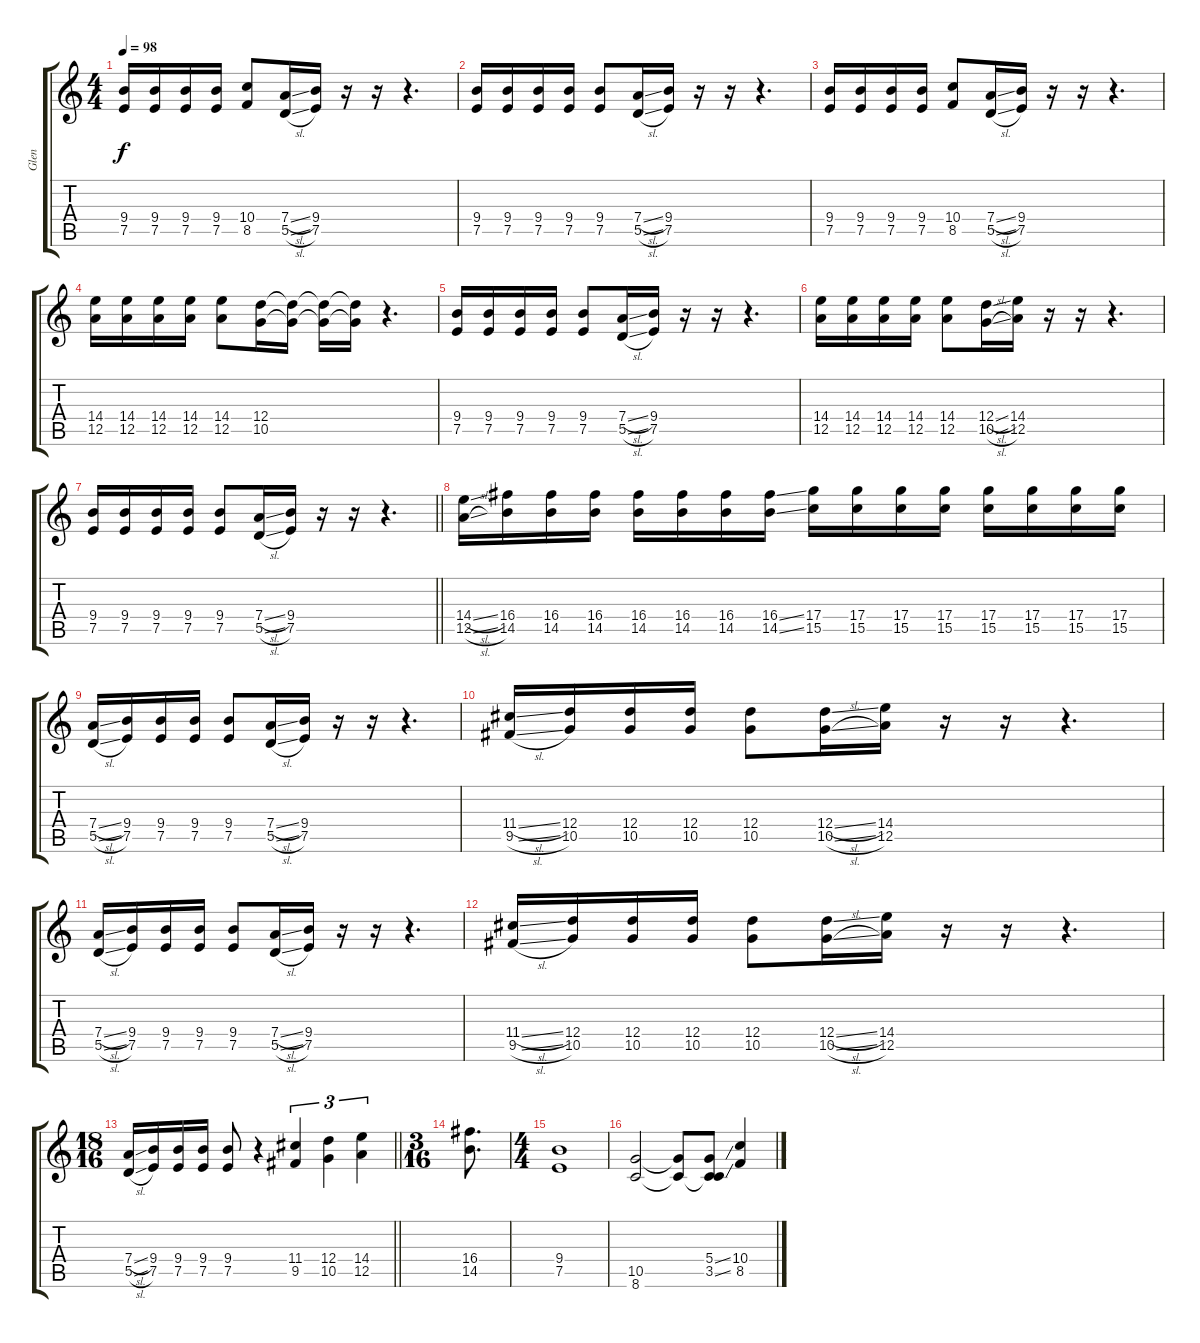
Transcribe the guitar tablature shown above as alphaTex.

\track ("Glen" "Glen") {instrument distortionguitar}
\staff {score tabs}
\tuning (E4 B3 G3 D3 A2 E2) {hide}
\ts (4 4)
\tempo 98
\clef g2
\ks c
(9.4 7.5).16{dy f} (9.4 7.5).16 (9.4 7.5).16 (9.4 7.5).16 (10.4 8.5).8 (7.4{sl} 5.5{sl}).16 (9.4 7.5).16 r.16 r.16 r.4{d} |
(9.4 7.5).16 (9.4 7.5).16 (9.4 7.5).16 (9.4 7.5).16 (9.4 7.5).8 (7.4{sl} 5.5{sl}).16 (9.4 7.5).16 r.16 r.16 r.4{d} |
(9.4 7.5).16 (9.4 7.5).16 (9.4 7.5).16 (9.4 7.5).16 (10.4 8.5).8 (7.4{sl} 5.5{sl}).16 (9.4 7.5).16 r.16 r.16 r.4{d} |
(14.4 12.5).16 (14.4 12.5).16 (14.4 12.5).16 (14.4 12.5).16 (14.4 12.5).8 (12.4 10.5).16 (12.4{t} 10.5{t}).16 (12.4{t} 10.5{t}).16 (12.4{t} 10.5{t}).16 r.4{d} |
(9.4 7.5).16 (9.4 7.5).16 (9.4 7.5).16 (9.4 7.5).16 (9.4 7.5).8 (7.4{sl} 5.5{sl}).16 (9.4 7.5).16 r.16 r.16 r.4{d} |
(14.4 12.5).16 (14.4 12.5).16 (14.4 12.5).16 (14.4 12.5).16 (14.4 12.5).8 (12.4{sl} 10.5{sl}).16 (14.4 12.5).16 r.16 r.16 r.4{d} |
\barLineRight lightlight
(9.4 7.5).16 (9.4 7.5).16 (9.4 7.5).16 (9.4 7.5).16 (9.4 7.5).8 (7.4{sl} 5.5{sl}).16 (9.4 7.5).16 r.16 r.16 r.4{d} |
(14.4{sl} 12.5{sl}).16 (16.4 14.5).16 (16.4 14.5).16 (16.4 14.5).16 (16.4 14.5).16 (16.4 14.5).16 (16.4 14.5).16 (16.4{ss} 14.5{ss}).16 (17.4 15.5).16 (17.4 15.5).16 (17.4 15.5).16 (17.4 15.5).16 (17.4 15.5).16 (17.4 15.5).16 (17.4 15.5).16 (17.4 15.5).16 |
(7.4{sl} 5.5{sl}).16 (9.4 7.5).16 (9.4 7.5).16 (9.4 7.5).16 (9.4 7.5).8 (7.4{sl} 5.5{sl}).16 (9.4 7.5).16 r.16 r.16 r.4{d} |
(11.4{sl} 9.5{sl}).16 (12.4 10.5).16 (12.4 10.5).16 (12.4 10.5).16 (12.4 10.5).8 (12.4{sl} 10.5{sl}).16 (14.4 12.5).16 r.16 r.16 r.4{d} |
(7.4{sl} 5.5{sl}).16 (9.4 7.5).16 (9.4 7.5).16 (9.4 7.5).16 (9.4 7.5).8 (7.4{sl} 5.5{sl}).16 (9.4 7.5).16 r.16 r.16 r.4{d} |
(11.4{sl} 9.5{sl}).16 (12.4 10.5).16 (12.4 10.5).16 (12.4 10.5).16 (12.4 10.5).8 (12.4{sl} 10.5{sl}).16 (14.4 12.5).16 r.16 r.16 r.4{d} |
\ts (18 16)
\barLineRight lightlight
(7.4{sl} 5.5{sl}).16 (9.4 7.5).16 (9.4 7.5).16 (9.4 7.5).16 (9.4 7.5).8 r.4 (11.4 9.5).4{tu (3 2)} (12.4 10.5).4{tu (3 2)} (14.4 12.5).4{tu (3 2)} |
\ts (3 16)
(16.4 14.5).8{d} |
\ts (4 4)
(9.4 7.5).1 |
(10.5 8.6).2 (10.5{t} 8.6{t}).8 (5.4{ss} 3.5{ss} 8.6{t}).8 (10.4 8.5).4
